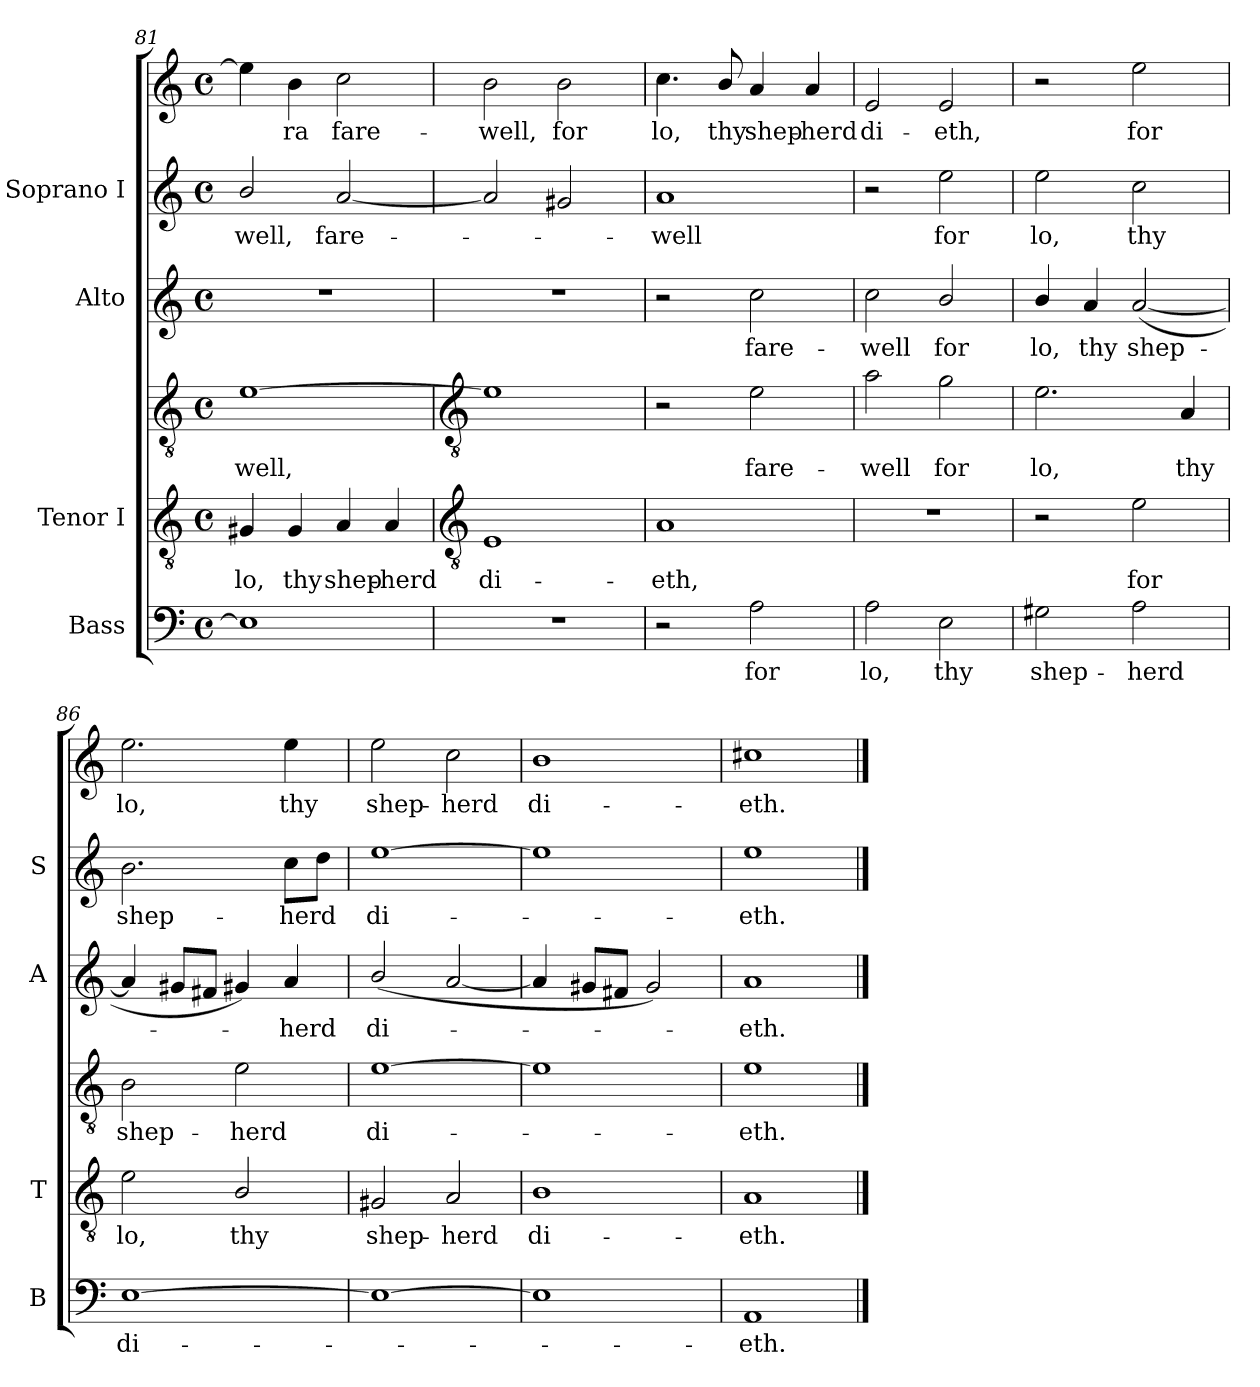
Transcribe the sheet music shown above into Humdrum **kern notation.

**kern	**text	**kern	**text	**kern	**text	**kern	**text	**kern	**text	**kern	**text
*part4	*part4	*part3	*part3	*part3	*part3	*part2	*part2	*part1	*part1	*part1	*part1
*staff6	*staff6	*staff5	*staff5	*staff4	*staff4	*staff3	*staff3	*staff2	*staff2	*staff1	*staff1
*I"Bass	*	*I"Tenor I	*	*	*	*I"Alto	*	*I"Soprano I	*	*	*
*I'B	*	*I'T	*	*	*	*I'A	*	*I'S	*	*	*
*clefF4	*	*clefGv2	*	*clefGv2	*	*clefG2	*	*clefG2	*	*clefG2	*
*k[]	*	*k[]	*	*k[]	*	*k[]	*	*k[]	*	*k[]	*
*C:	*	*C:	*	*C:	*	*C:	*	*C:	*	*C:	*
*M4/4	*	*M4/4	*	*M4/4	*	*M4/4	*	*M4/4	*	*M4/4	*
*met(c)	*	*met(c)	*	*met(c)	*	*met(c)	*	*met(c)	*	*met(c)	*
=81	=81	=81	=81	=81	=81	=81	=81	=81	=81	=81	=81
!	!	!	!LO:LY:b	!	!LO:LY:b	!	!	!	!LO:LY:b	!	!
1E]	.	4G#X	lo,	[1e	well,	1r	.	2b/	-well,	4ee]	.
!	!	!	!LO:LY:b	!	!	!	!	!	!	!	!LO:LY:b
.	.	4G#	thy	.	.	.	.	.	.	4b	-ra
!	!	!	!LO:LY:b	!	!	!	!	!	!LO:LY:b	!	!LO:LY:b
.	.	4A	shep-	.	.	.	.	[2a	fare-	2cc	fare-
!	!	!	!LO:LY:b	!	!	!	!	!	!	!	!
.	.	4A	-herd	.	.	.	.	.	.	.	.
!!LO:LB:g=z
=82	=82	=82	=82	=82	=82	=82	=82	=82	=82	=82	=82
*	*	*clefGv2	*	*clefGv2	*	*	*	*	*	*	*
!	!	!	!LO:LY:b	!	!	!	!	!	!	!	!LO:LY:b
1r	.	1E	di-	1e]	.	1r	.	2a]	.	2b	well,
!	!	!	!	!	!	!	!	!	!	!	!LO:LY:b
.	.	.	.	.	.	.	.	2g#X	.	2b	for
=83	=83	=83	=83	=83	=83	=83	=83	=83	=83	=83	=83
!	!	!	!LO:LY:b	!	!	!	!	!	!LO:LY:b	!	!LO:LY:b
2r	.	1A	-eth,	2r	.	2r	.	1a	well	4.cc	lo,
!	!	!	!	!	!	!	!	!	!	!	!LO:LY:b
.	.	.	.	.	.	.	.	.	.	8b/	thy
!	!LO:LY:b	!	!	!	!LO:LY:b	!	!LO:LY:b	!	!	!	!LO:LY:b
2A	for	.	.	2e	-fare-	2cc	fare-	.	.	4a	shep-
!	!	!	!	!	!	!	!	!	!	!	!LO:LY:b
.	.	.	.	.	.	.	.	.	.	4a	-herd
=84	=84	=84	=84	=84	=84	=84	=84	=84	=84	=84	=84
!	!LO:LY:b	!	!	!	!LO:LY:b	!	!LO:LY:b	!	!	!	!LO:LY:b
2A	lo,	1r	.	2a	well	2cc	-well	2r	.	2e	di-
!	!LO:LY:b	!	!	!	!LO:LY:b	!	!LO:LY:b	!	!LO:LY:b	!	!LO:LY:b
2E	thy	.	.	2g	for	2b/	for	2ee	for	2e	-eth,
=85	=85	=85	=85	=85	=85	=85	=85	=85	=85	=85	=85
!	!LO:LY:b	!	!	!	!LO:LY:b	!	!LO:LY:b	!	!LO:LY:b	!	!
2G#X	shep-	2r	.	2.e	lo,	4b/	lo,	2ee	lo,	2r	.
!	!	!	!	!	!	!	!LO:LY:b	!	!	!	!
.	.	.	.	.	.	4a	thy	.	.	.	.
!	!LO:LY:b	!	!LO:LY:b	!	!	!	!LO:LY:b	!	!LO:LY:b	!	!LO:LY:b
2A	-herd	2e	for	.	.	(<[2a	shep-	2cc	thy	2ee	for
!	!	!	!	!	!LO:LY:b	!	!	!	!	!	!
.	.	.	.	4A	thy	.	.	.	.	.	.
=86	=86	=86	=86	=86	=86	=86	=86	=86	=86	=86	=86
!	!LO:LY:b	!	!LO:LY:b	!	!LO:LY:b	!	!	!	!LO:LY:b	!	!LO:LY:b
[1E	di-	2e	lo,	2B	shep-	4a]	.	2.b	shep-	2.ee	lo,
.	.	.	.	.	.	8g#XL	.	.	.	.	.
.	.	.	.	.	.	8f#XJ	.	.	.	.	.
!	!	!	!LO:LY:b	!	!LO:LY:b	!	!	!	!	!	!
.	.	2B/	thy	2e	-herd	4g#X)	.	.	.	.	.
!	!	!	!	!	!	!	!LO:LY:b	!	!LO:LY:b	!	!LO:LY:b
.	.	.	.	.	.	4a	herd	8ccL	-herd	4ee	thy
.	.	.	.	.	.	.	.	8ddJ	.	.	.
=87	=87	=87	=87	=87	=87	=87	=87	=87	=87	=87	=87
!	!	!	!LO:LY:b	!	!LO:LY:b	!	!LO:LY:b	!	!LO:LY:b	!	!LO:LY:b
1E_	.	2G#X	shep-	[1e	di-	(<2b/	di-	[1ee	di-	2ee	shep-
!	!	!	!LO:LY:b	!	!	!	!	!	!	!	!LO:LY:b
.	.	2A	-herd	.	.	[2a	.	.	.	2cc	-herd
=88	=88	=88	=88	=88	=88	=88	=88	=88	=88	=88	=88
!	!	!	!LO:LY:b	!	!	!	!	!	!	!	!LO:LY:b
1E]	.	1B	di-	1e]	.	4a]	.	1ee]	.	1b	di-
.	.	.	.	.	.	8g#XL	.	.	.	.	.
.	.	.	.	.	.	8f#XJ	.	.	.	.	.
.	.	.	.	.	.	2g#)	.	.	.	.	.
=89	=89	=89	=89	=89	=89	=89	=89	=89	=89	=89	=89
!	!LO:LY:b	!	!LO:LY:b	!	!LO:LY:b	!	!LO:LY:b	!	!LO:LY:b	!	!LO:LY:b
1AA	eth.	1A	eth.	1e	-eth.	1a	eth.	1ee	eth.	1cc#X	-eth.
==	==	==	==	==	==	==	==	==	==	==	==
*-	*-	*-	*-	*-	*-	*-	*-	*-	*-	*-	*-
